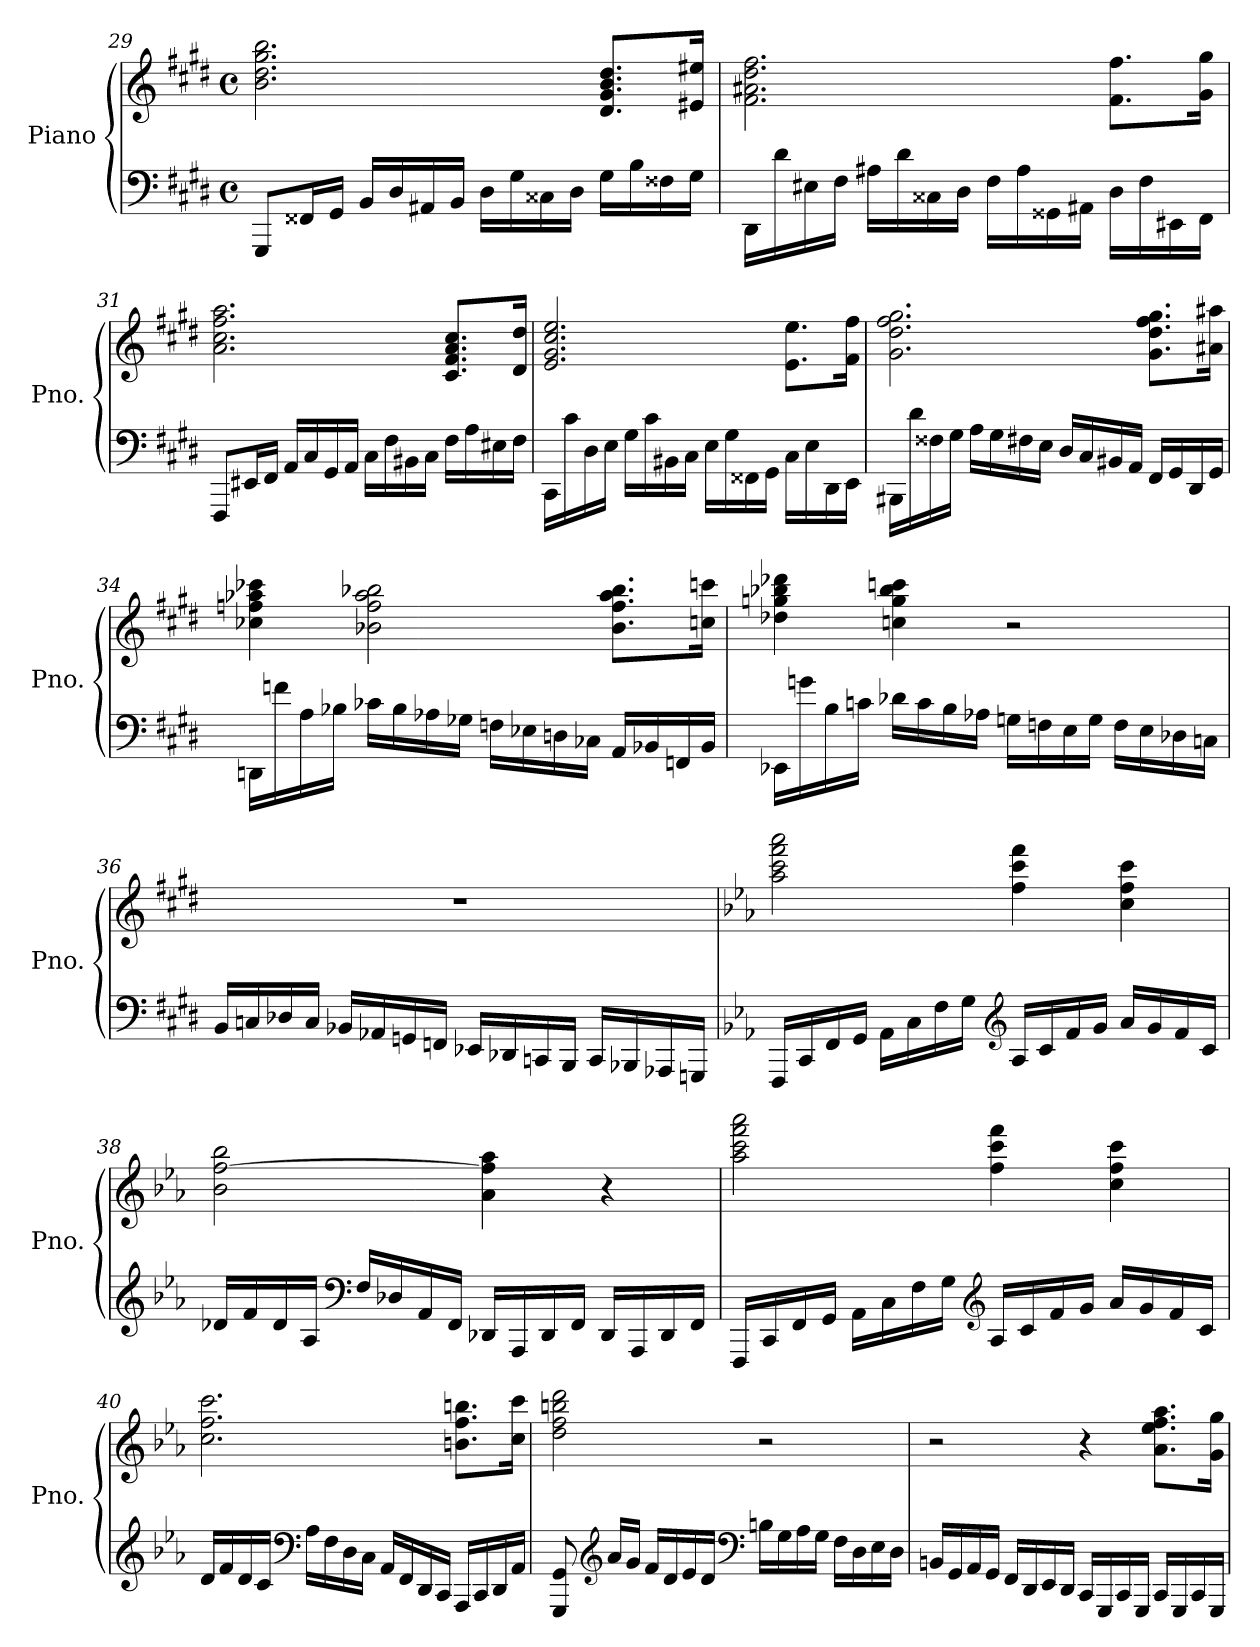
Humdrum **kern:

**kern	**kern
*part1	*part1
*staff2	*staff1
*I"Piano	*
*I'Pno.	*
*clefF4	*clefG2
*k[f#c#g#d#]	*k[f#c#g#d#]
*M4/4	*M4/4
*met(c)	*met(c)
=29	=29
8GGG#/L	2.b\ 2.dd#\ 2.gg#\ 2.bb\
16FF##X/L	.
16GG#/JJ	.
16BB/LL	.
16D#/	.
16AA#X/	.
16BB/JJ	.
16D#\LL	.
16G#\	.
16C##X\	.
16D#\JJ	.
16G#\LL	8.d#/ 8.g#/ 8.b/ 8.dd#/L
16B\	.
16F##X\	.
16G#\JJ	16e#X/ 16ee#X/Jk
!!LO:LB:g=z
=30	=30
16DD#\LL	2.f#\ 2.a#X\ 2.dd#\ 2.ff#\
16d#\	.
16E#X\	.
16F#\JJ	.
16A#X\LL	.
16d#\	.
16C##X\	.
16D#\JJ	.
16F#\LL	.
16A#\	.
16GG##X\	.
16AA#X\JJ	.
16D#\LL	8.f#\ 8.ff#\L
16F#\	.
16EE#X\	.
16FF#\JJ	16g#\ 16gg#\Jk
!!LO:LB:g=z
=31	=31
8FFF#/L	2.a\ 2.cc#\ 2.ff#\ 2.aa\
16EE#X/L	.
16FF#/JJ	.
16AA/LL	.
16C#/	.
16GG#/	.
16AA/JJ	.
16C#\LL	.
16F#\	.
16BB#X\	.
16C#\JJ	.
16F#\LL	8.c#/ 8.f#/ 8.a/ 8.cc#/L
16A\	.
16E#X\	.
16F#\JJ	16d#/ 16dd#/Jk
=32	=32
16CC#\LL	2.e/ 2.g#/ 2.cc#/ 2.ee/
16c#\	.
16D#\	.
16E\JJ	.
16G#\LL	.
16c#\	.
16BB#X\	.
16C#\JJ	.
16E\LL	.
16G#\	.
16FF##X\	.
16GG#\JJ	.
16C#\LL	8.e\ 8.ee\L
16E\	.
16DD#\	.
16EE\JJ	16f#\ 16ff#\Jk
=33	=33
16BBB#X\LL	2.g#\ 2.dd#\ 2.ff#\ 2.gg#\
16d#\	.
16F##X\	.
16G#\JJ	.
16A\LL	.
16G#\	.
16F#X\	.
16E\JJ	.
16D#/LL	.
16C#/	.
16BB#X/	.
16AA/JJ	.
16FF#/LL	8.g#\ 8.dd#\ 8.ff#\ 8.gg#\L
16GG#/	.
16DD#/	.
16GG#/JJ	16a#X\ 16aa#X\Jk
!!LO:LB:g=z
=34	=34
16DDn\LL	4cc-X\ 4ffn\ 4aa-X\ 4ccc-X\
16fn\	.
16A\	.
16B-X\JJ	.
16c-X\LL	2b-X\ 2ff\ 2aa-\ 2bb-X\
16B-\	.
16A-X\	.
16G-X\JJ	.
16Fn\LL	.
16E-X\	.
16Dn\	.
16C-X\JJ	.
16AA/LL	8.b-\ 8.ff\ 8.aa-\ 8.bb-\L
16BB-X/	.
16FFn/	.
16BB-/JJ	16ccn\ 16cccn\Jk
=35	=35
16EE-X\LL	4dd-X\ 4ggn\ 4bb-X\ 4ddd-X\
16gn\	.
16B\	.
16cn\JJ	.
16d-X\LL	4ccn\ 4gg\ 4bb-\ 4cccn\
16c\	.
16B\	.
16A-X\JJ	.
16Gn\LL	2r
16Fn\	.
16E\	.
16G\JJ	.
16F\LL	.
16E\	.
16D-X\	.
16Cn\JJ	.
!!LO:LB:g=z
=36	=36
16BB/LL	1r
16Cn/	.
16D-X/	.
16C/JJ	.
16BB-X/LL	.
16AA-X/	.
16GGn/	.
16FFn/JJ	.
16EE-X/LL	.
16DD-X/	.
16CCn/	.
16BBB/JJ	.
16CC/LL	.
16BBB-X/	.
16AAA-X/	.
16GGGn/JJ	.
=37	=37
*k[b-e-a-]	*k[b-e-a-]
16FFF/LL	2aa-\ 2ccc\ 2fff\ 2aaa-\
16CC/	.
16FF/	.
16GG/JJ	.
16AA-\LL	.
16C\	.
16F\	.
16G\JJ	.
*clefG2	*
16A-/LL	4ff\ 4ccc\ 4fff\
16c/	.
16f/	.
16g/JJ	.
16a-/LL	4cc\ 4ff\ 4ccc\
16g/	.
16f/	.
16c/JJ	.
!!LO:PB:g=z
=38	=38
16d-X/LL	2b-\ [2ff\ 2bb-\
16f/	.
16d-/	.
16A-/JJ	.
*clefF4	*
16F/LL	.
16D-X/	.
16AA-/	.
16FF/JJ	.
16DD-X/LL	4a-\ 4ff\] 4aa-\
16AAA-/	.
16DD-/	.
16FF/JJ	.
16DD-/LL	4r
16AAA-/	.
16DD-/	.
16FF/JJ	.
!!LO:LB:g=z
=39	=39
16FFF/LL	2aa-\ 2ccc\ 2fff\ 2aaa-\
16CC/	.
16FF/	.
16GG/JJ	.
16AA-\LL	.
16C\	.
16F\	.
16G\JJ	.
*clefG2	*
16A-/LL	4ff\ 4ccc\ 4fff\
16c/	.
16f/	.
16g/JJ	.
16a-/LL	4cc\ 4ff\ 4ccc\
16g/	.
16f/	.
16c/JJ	.
=40	=40
16d/LL	2.cc\ 2.ff\ 2.ccc\
16f/	.
16d/	.
16c/JJ	.
*clefF4	*
16A-\LL	.
16F\	.
16D\	.
16C\JJ	.
16AA-/LL	.
16FF/	.
16DD/	.
16CC/JJ	.
16AAA-/LL	8.bn\ 8.ff\ 8.bbn\L
16CC/	.
16DD/	.
16AA-/JJ	16cc\ 16ccc\Jk
!!LO:LB:g=z
=41	=41
8GGG/ 8GG/	2dd\ 2ff\ 2bbn\ 2ddd\
*clefG2	*
16a-/LL	.
16g/JJ	.
16f/LL	.
16d/	.
16e-/	.
16d/JJ	.
*clefF4	*
16Bn\LL	2r
16G\	.
16A-\	.
16G\JJ	.
16F\LL	.
16D\	.
16E-\	.
16D\JJ	.
!!LO:PB:g=z
=42	=42
16BBn/LL	2r
16GG/	.
16AA-/	.
16GG/JJ	.
16FF/LL	.
16DD/	.
16EE-/	.
16DD/JJ	.
16CC/LL	4r
16GGG/	.
16CC/	.
16GGG/JJ	.
16CC/LL	8.a-\ 8.ee-\ 8.ff\ 8.aa-\L
16GGG/	.
16CC/	.
16GGG/JJ	16g\ 16gg\Jk
=	=
*-	*-
